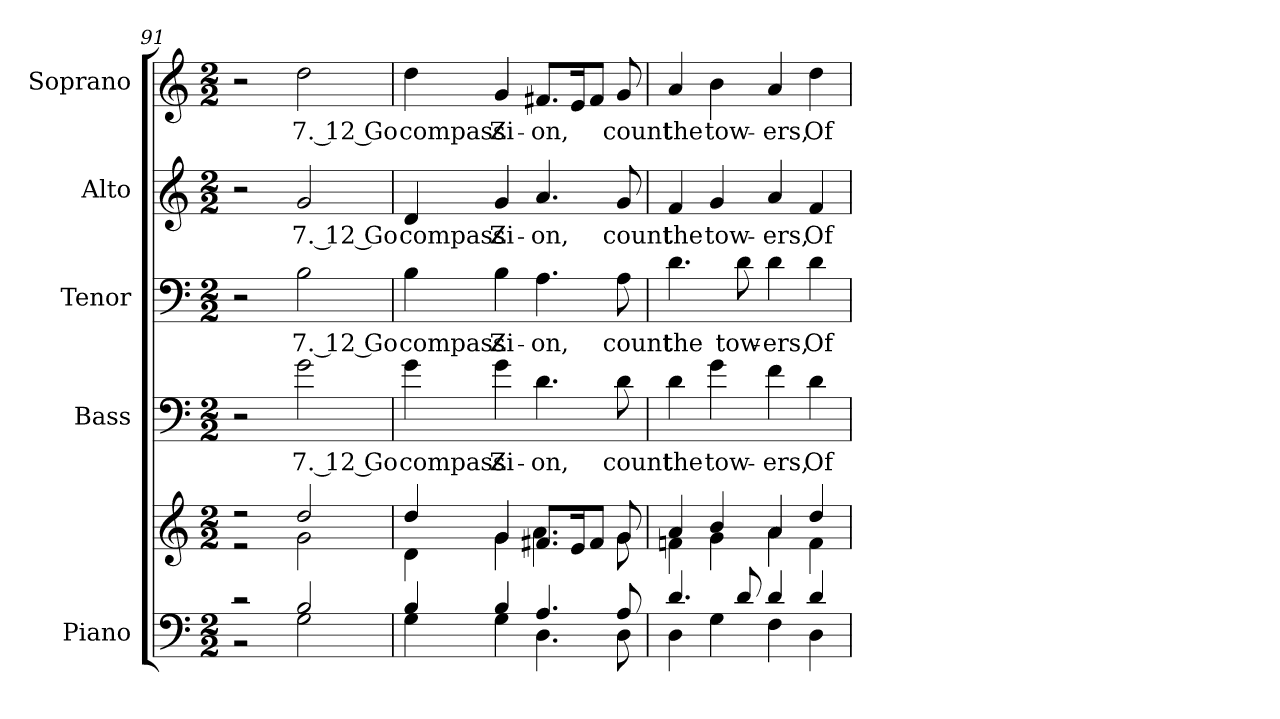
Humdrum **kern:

**kern	**kern	**kern	**text	**kern	**text	**kern	**text	**kern	**text
*part5	*part5	*part4	*part4	*part3	*part3	*part2	*part2	*part1	*part1
*staff6	*staff5	*staff4	*staff4	*staff3	*staff3	*staff2	*staff2	*staff1	*staff1
*I"Piano	*	*I"Bass	*	*I"Tenor	*	*I"Alto	*	*I"Soprano	*
*I'Pno.	*	*	*	*	*	*	*	*	*
*clefF4	*clefG2	*clefF4	*	*clefF4	*	*clefG2	*	*clefG2	*
*	*	*ITrd7c12	*	*	*	*	*	*	*
*k[]	*k[]	*k[]	*	*k[]	*	*k[]	*	*k[]	*
*C:	*C:	*C:	*	*C:	*	*C:	*	*C:	*
*M2/2	*M2/2	*M2/2	*	*M2/2	*	*M2/2	*	*M2/2	*
=91	=91	=91	=91	=91	=91	=91	=91	=91	=91
*^	*^	*	*	*	*	*	*	*	*
2r	2r	2r	2r	2r	.	2r	.	2r	.	2r	.
!	!	!	!	!	!LO:LY:b:color=#000000	!	!	!	!	!	!
!	!	!	!	!	!	!	!LO:LY:b:color=#000000	!	!	!	!
!	!	!	!	!	!	!	!	!	!LO:LY:b:color=#000000	!	!
!	!	!	!	!	!	!	!	!	!	!	!LO:LY:b:color=#000000
2Bi/	2Gi\	2ddi/	2gi\	2Gi\	7. 12 Go	2Bi\	7. 12 Go	2gi/	7. 12 Go	2ddi\	7. 12 Go
!!LO:LB:g=z
=92	=92	=92	=92	=92	=92	=92	=92	=92	=92	=92	=92
!	!	!	!	!	!LO:LY:b:color=#000000	!	!	!	!	!	!
!	!	!	!	!	!	!	!LO:LY:b:color=#000000	!	!	!	!
!	!	!	!	!	!	!	!	!	!LO:LY:b:color=#000000	!	!
!	!	!	!	!	!	!	!	!	!	!	!LO:LY:b:color=#000000
4Bi/	4Gi\	4ddi/	4di\	4Gi\	compass	4Bi\	compass	4di/	compass	4ddi\	compass
!	!	!	!	!	!LO:LY:b:color=#000000	!	!	!	!	!	!
!	!	!	!	!	!	!	!LO:LY:b:color=#000000	!	!	!	!
!	!	!	!	!	!	!	!	!	!LO:LY:b:color=#000000	!	!
!	!	!	!	!	!	!	!	!	!	!	!LO:LY:b:color=#000000
4Bi/	4Gi\	4gi/	4gi\	4Gi\	Zi-	4Bi\	Zi-	4gi/	Zi-	4gi/	Zi-
!	!	!	!	!	!LO:LY:b:color=#000000	!	!	!	!	!	!
!	!	!	!	!	!	!	!LO:LY:b:color=#000000	!	!	!	!
!	!	!	!	!	!	!	!	!	!LO:LY:b:color=#000000	!	!
!	!	!	!	!	!	!	!	!	!	!	!LO:LY:b:color=#000000
4.Ai/	4.Di\	8.f#Xi/L	4.ai\	4.Di\	-on,	4.Ai\	-on,	4.ai/	-on,	8.f#Xi/L	-on,
.	.	16ei/K	.	.	.	.	.	.	.	16ei/K	.
.	.	8f#i/J	.	.	.	.	.	.	.	8f#i/J	.
!	!	!	!	!	!LO:LY:b:color=#000000	!	!	!	!	!	!
!	!	!	!	!	!	!	!LO:LY:b:color=#000000	!	!	!	!
!	!	!	!	!	!	!	!	!	!LO:LY:b:color=#000000	!	!
!	!	!	!	!	!	!	!	!	!	!	!LO:LY:b:color=#000000
8Ai/	8Di\	8gi/	8gi\	8Di\	count	8Ai\	count	8gi/	count	8gi/	count
=93	=93	=93	=93	=93	=93	=93	=93	=93	=93	=93	=93
!	!	!	!	!	!LO:LY:b:color=#000000	!	!	!	!	!	!
!	!	!	!	!	!	!	!LO:LY:b:color=#000000	!	!	!	!
!	!	!	!	!	!	!	!	!	!LO:LY:b:color=#000000	!	!
!	!	!	!	!	!	!	!	!	!	!	!LO:LY:b:color=#000000
4.di/	4Di\	4ai/	4fni\	4Di\	the	4.di\	the	4fi/	the	4ai/	the
!	!	!	!	!	!LO:LY:b:color=#000000	!	!	!	!	!	!
!	!	!	!	!	!	!	!	!	!LO:LY:b:color=#000000	!	!
!	!	!	!	!	!	!	!	!	!	!	!LO:LY:b:color=#000000
.	4Gi\	4bi/	4gi\	4Gi\	tow-	.	.	4gi/	tow-	4bi\	tow-
!	!	!	!	!	!	!	!LO:LY:b:color=#000000	!	!	!	!
8di/	.	.	.	.	.	8di\	tow-	.	.	.	.
!	!	!	!	!	!LO:LY:b:color=#000000	!	!	!	!	!	!
!	!	!	!	!	!	!	!LO:LY:b:color=#000000	!	!	!	!
!	!	!	!	!	!	!	!	!	!LO:LY:b:color=#000000	!	!
!	!	!	!	!	!	!	!	!	!	!	!LO:LY:b:color=#000000
4di/	4Fi\	4ai/	4ai\	4Fi\	-ers,	4di\	-ers,	4ai/	-ers,	4ai/	-ers,
!	!	!	!	!	!LO:LY:b:color=#000000	!	!	!	!	!	!
!	!	!	!	!	!	!	!LO:LY:b:color=#000000	!	!	!	!
!	!	!	!	!	!	!	!	!	!LO:LY:b:color=#000000	!	!
!	!	!	!	!	!	!	!	!	!	!	!LO:LY:b:color=#000000
4di/	4Di\	4ddi/	4fi\	4Di\	Of	4di\	Of	4fi/	Of	4ddi\	Of
*v	*v	*	*	*	*	*	*	*	*	*	*
*	*v	*v	*	*	*	*	*	*	*	*
=	=	=	=	=	=	=	=	=	=
*-	*-	*-	*-	*-	*-	*-	*-	*-	*-
